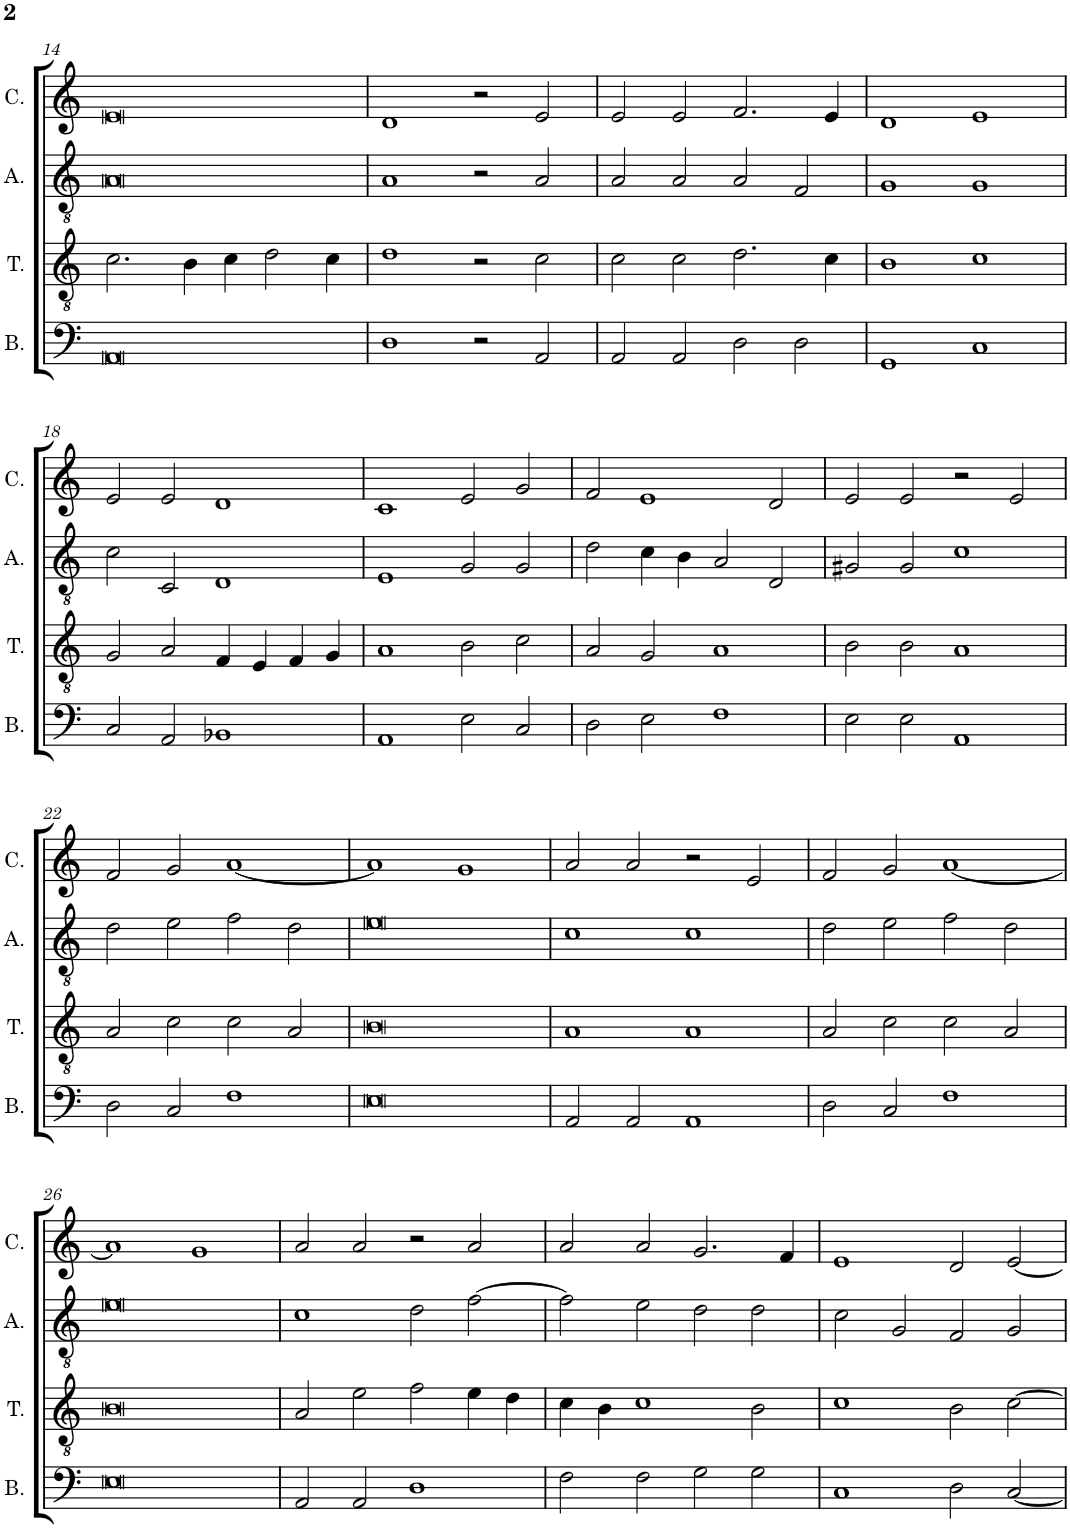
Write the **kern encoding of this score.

**kern	**kern	**kern	**kern
*part4	*part3	*part2	*part1
*staff4	*staff3	*staff2	*staff1
*I"Bassus	*I"Tenor	*I"Altus	*I"Cantus
*I'B.	*I'T.	*I'A.	*I'C.
!!LO:PB:g=z
*clefF4	*clefGv2	*clefGv2	*clefG2
*k[]	*k[]	*k[]	*k[]
*M2/1	*M2/1	*M2/1	*M2/1
=14	=14	=14	=14
0AA	2.c\	0A	0e
.	4B\	.	.
.	4c\	.	.
.	2d\	.	.
.	4c\	.	.
=15	=15	=15	=15
1D	1d	1A	1d
2r	2r	2r	2r
2AA/	2c\	2A/	2e/
=16	=16	=16	=16
2AA/	2c\	2A/	2e/
2AA/	2c\	2A/	2e/
2D\	2.d\	2A/	2.f/
2D\	.	2F/	.
.	4c\	.	4e/
=17	=17	=17	=17
1GG	1B	1G	1d
1C	1c	1G	1e
!!LO:LB:g=z
=18	=18	=18	=18
2C/	2G/	2c\	2e/
2AA/	2A/	2C/	2e/
1BB-X	4F/	1D	1d
.	4E/	.	.
.	4F/	.	.
.	4G/	.	.
=19	=19	=19	=19
1AA	1A	1E	1c
2E\	2B\	2G/	2e/
2C/	2c\	2G/	2g/
=20	=20	=20	=20
2D\	2A/	2d\	2f/
2E\	2G/	4c\	1e
.	.	4B\	.
1F	1A	2A/	.
.	.	2D/	2d/
=21	=21	=21	=21
2E\	2B\	2G#X/	2e/
2E\	2B\	2G#/	2e/
1AA	1A	1c	2r
.	.	.	2e/
!!LO:LB:g=z
=22	=22	=22	=22
2D\	2A/	2d\	2f/
2C/	2c\	2e\	2g/
1F	2c\	2f\	[1a
.	2A/	2d\	.
=23	=23	=23	=23
0E	0B	0e	1a]
.	.	.	1g
=24	=24	=24	=24
2AA/	1A	1c	2a/
2AA/	.	.	2a/
1AA	1A	1c	2r
.	.	.	2e/
=25	=25	=25	=25
2D\	2A/	2d\	2f/
2C/	2c\	2e\	2g/
1F	2c\	2f\	[1a
.	2A/	2d\	.
!!LO:LB:g=z
=26	=26	=26	=26
0E	0B	0e	1a]
.	.	.	1g
=27	=27	=27	=27
2AA/	2A/	1c	2a/
2AA/	2e\	.	2a/
1D	2f\	2d\	2r
.	4e\	[2f\	2a/
.	4d\	.	.
=28	=28	=28	=28
2F\	4c\	2f\]	2a/
.	4B\	.	.
2F\	1c	2e\	2a/
2G\	.	2d\	2.g/
2G\	2B\	2d\	.
.	.	.	4f/
=29	=29	=29	=29
1C	1c	2c\	1e
.	.	2G/	.
2D\	2B\	2F/	2d/
[2C/	[2c\	2G/	[2e/
=	=	=	=
*-	*-	*-	*-
